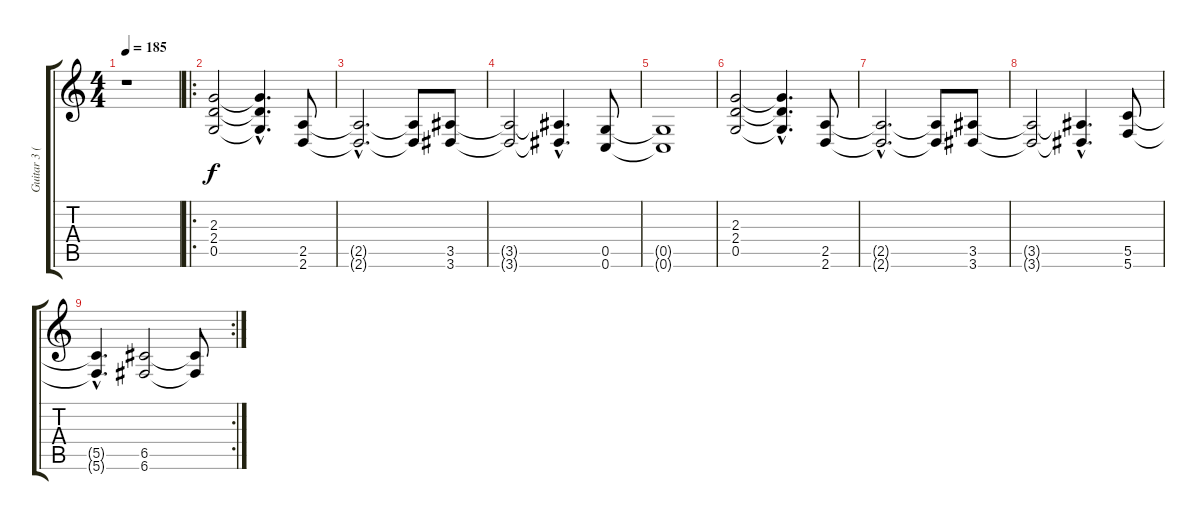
\track ("Guitar 3 (Rhytm)" "Guitar 3 (") {instrument distortionguitar}
\staff {score tabs}
\tuning (D4 A3 F3 C3 G2 C2) {hide}
\ts (4 4)
\tempo 185
\clef g2
\ks c
r.1{dy ff} |
\ro
(2.3 2.4 0.5).2{dy f} (2.3{hac t} 2.4{hac t} 0.5{hac t}).4{d} (2.5 2.6).8 |
(2.5{hac t} 2.6{hac t}).2{d} (2.5{t} 2.6{t}).8 (3.5 3.6).8 |
(3.5{t} 3.6{t}).2 (3.5{hac t} 3.6{hac t}).4{d} (0.5 0.6).8 |
(0.5{t} 0.6{t}).1 |
(2.3 2.4 0.5).2 (2.3{hac t} 2.4{hac t} 0.5{hac t}).4{d} (2.5 2.6).8 |
(2.5{hac t} 2.6{hac t}).2{d} (2.5{t} 2.6{t}).8 (3.5 3.6).8 |
(3.5{t} 3.6{t}).2 (3.5{hac t} 3.6{hac t}).4{d} (5.5 5.6).8 |
\rc 2
(5.5{hac t} 5.6{hac t}).4{d} (6.5 6.6).2 (6.5{t} 6.6{t}).8
